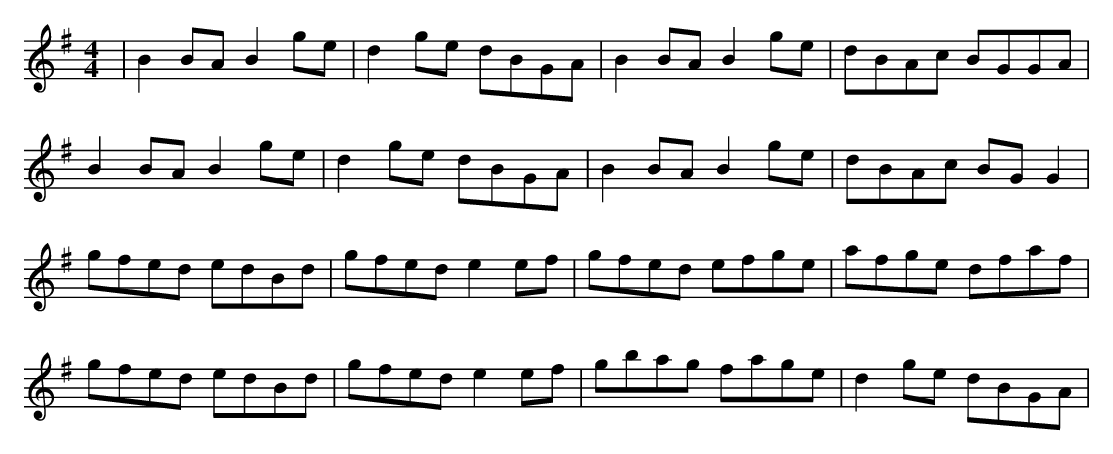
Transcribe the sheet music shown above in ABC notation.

X:1
M:4/4
K:G
|B2 BA B2 ge|d2 ge dBGA|B2 BA B2 ge|dBAc BGGA|
B2 BA B2 ge|d2 ge dBGA|B2 BA B2 ge|dBAc BG G2|
gfed edBd|gfed e2 ef|gfed efge|afge dfaf|
gfed edBd|gfed e2 ef|gbag fage|d2 ge dBGA|
